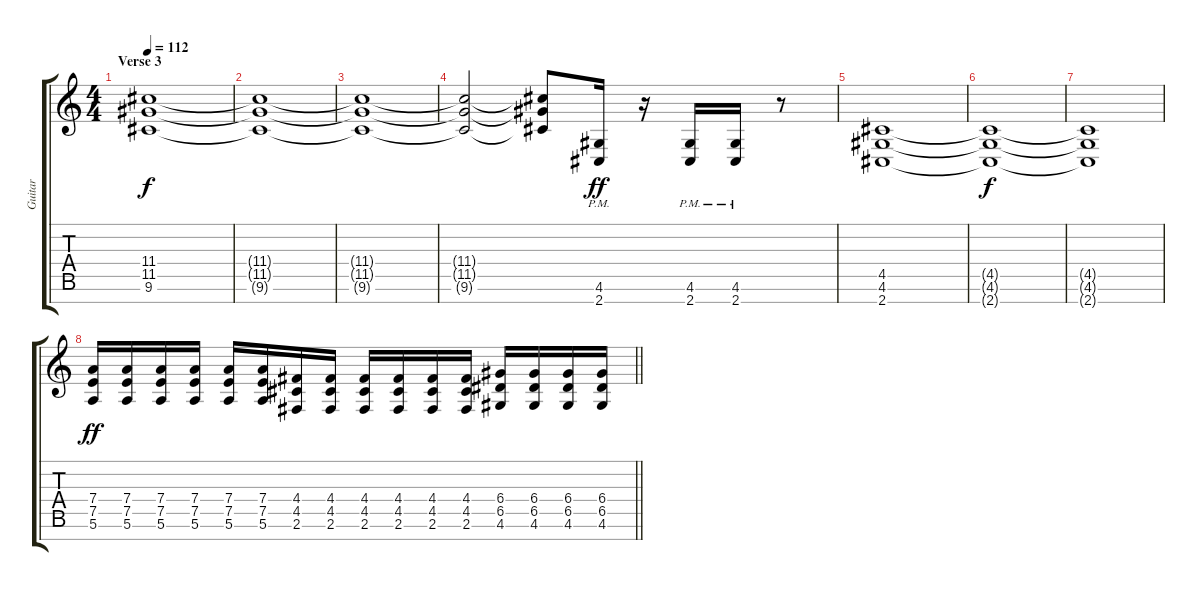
\track ("Guitar" "Guitar") {instrument overdrivenguitar}
\staff {score tabs}
\tuning (E4 B3 G3 D3 A2 E2 B1) {hide}
\ts (4 4)
\section ("" "Verse 3")
\tempo 112
\clef g2
\ks c
(11.4 11.5 9.6).1{dy f volume 5} |
(11.4{t} 11.5{t} 9.6{t}).1 |
(11.4{t} 11.5{t} 9.6{t}).1 |
(11.4{t} 11.5{t} 9.6{t}).2 (11.4{t} 11.5{t} 9.6{t}).8 (4.6{pm} 2.7{pm}).16{dy ff volume 12} r.16 (4.6{pm} 2.7{pm}).16 (4.6{pm} 2.7{pm}).16 r.8 |
(4.5 4.6 2.7).1{volume 4} |
(4.5{t} 4.6{t} 2.7{t}).1{dy f} |
(4.5{t} 4.6{t} 2.7{t}).1 |
\barLineRight lightlight
(7.4 7.5 5.6).16{dy ff volume 8} (7.4 7.5 5.6).16 (7.4 7.5 5.6).16 (7.4 7.5 5.6).16 (7.4 7.5 5.6).16 (7.4 7.5 5.6).16 (4.4 4.5 2.6).16 (4.4 4.5 2.6).16 (4.4 4.5 2.6).16 (4.4 4.5 2.6).16 (4.4 4.5 2.6).16 (4.4 4.5 2.6).16 (6.4 6.5 4.6).16 (6.4 6.5 4.6).16 (6.4 6.5 4.6).16 (6.4 6.5 4.6).16
